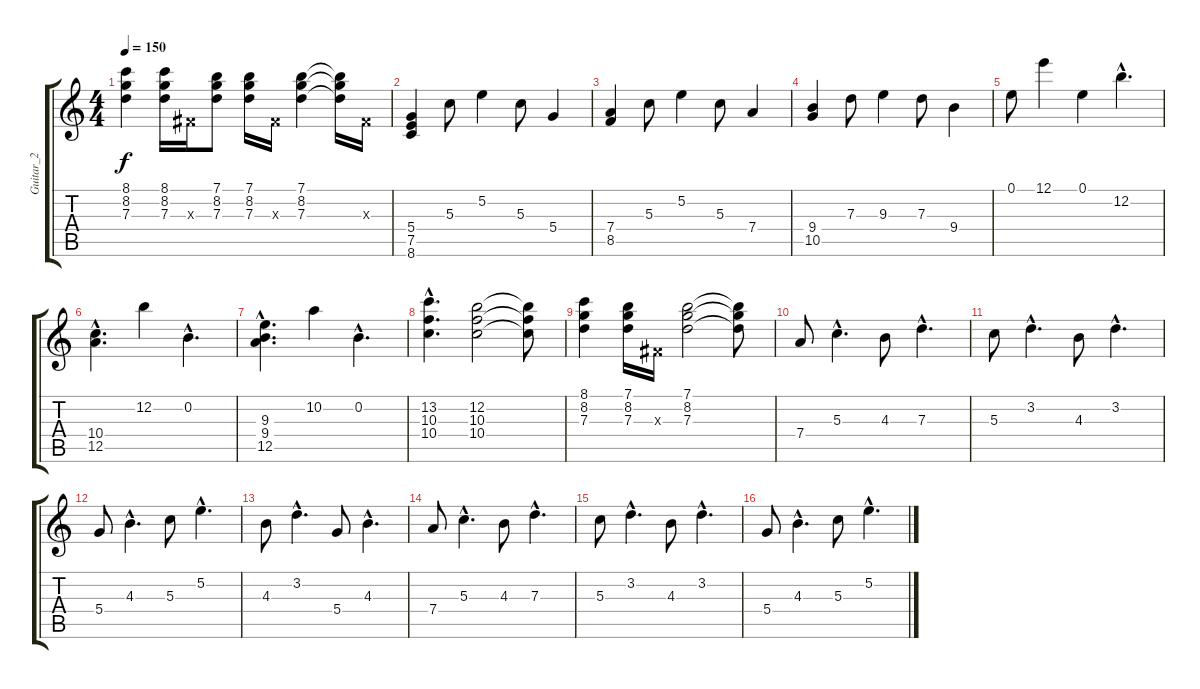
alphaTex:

\track ("Guitar_2" "Guitar_2") {instrument distortionguitar}
\staff {score tabs}
\tuning (E4 B3 G3 D3 A2 E2) {hide}
\ts (4 4)
\tempo 150
\clef g2
\ks c
(8.1 8.2 7.3).4{dy f} (8.1 8.2 7.3).16 -1.3{x}.16 (7.1 8.2 7.3).8 (7.1 8.2 7.3).16 -1.3{x}.16 (7.1 8.2 7.3).4 (7.1{t} 8.2{t} 7.3{t}).16 -1.3{x}.16 |
(5.4 7.5 8.6).4 5.3.8 5.2.4 5.3.8 5.4.4 |
(7.4 8.5).4 5.3.8 5.2.4 5.3.8 7.4.4 |
(9.4 10.5).4 7.3.8 9.3.4 7.3.8 9.4.4 |
0.1.8 12.1.4 0.1.4 12.2{hac}.4{d} |
(10.4{hac} 12.5{hac}).4{d} 12.2.4 0.2{hac}.4{d} |
(9.3{hac} 9.4{hac} 12.5{hac}).4{d} 10.2.4 0.2{hac}.4{d} |
(13.2{hac} 10.3{hac} 10.4{hac}).4{d} (12.2 10.3 10.4).2 (12.2{t} 10.3{t} 10.4{t}).8 |
(8.1 8.2 7.3).4 (7.1 8.2 7.3).16 -1.3{x}.16 (7.1 8.2 7.3).2 (7.1{t} 8.2{t} 7.3{t}).8 |
7.4.8 5.3{hac}.4{d} 4.3.8 7.3{hac}.4{d} |
5.3.8 3.2{hac}.4{d} 4.3.8 3.2{hac}.4{d} |
5.4.8 4.3{hac}.4{d} 5.3.8 5.2{hac}.4{d} |
4.3.8 3.2{hac}.4{d} 5.4.8 4.3{hac}.4{d} |
7.4.8 5.3{hac}.4{d} 4.3.8 7.3{hac}.4{d} |
5.3.8 3.2{hac}.4{d} 4.3.8 3.2{hac}.4{d} |
5.4.8 4.3{hac}.4{d} 5.3.8 5.2{hac}.4{d}
